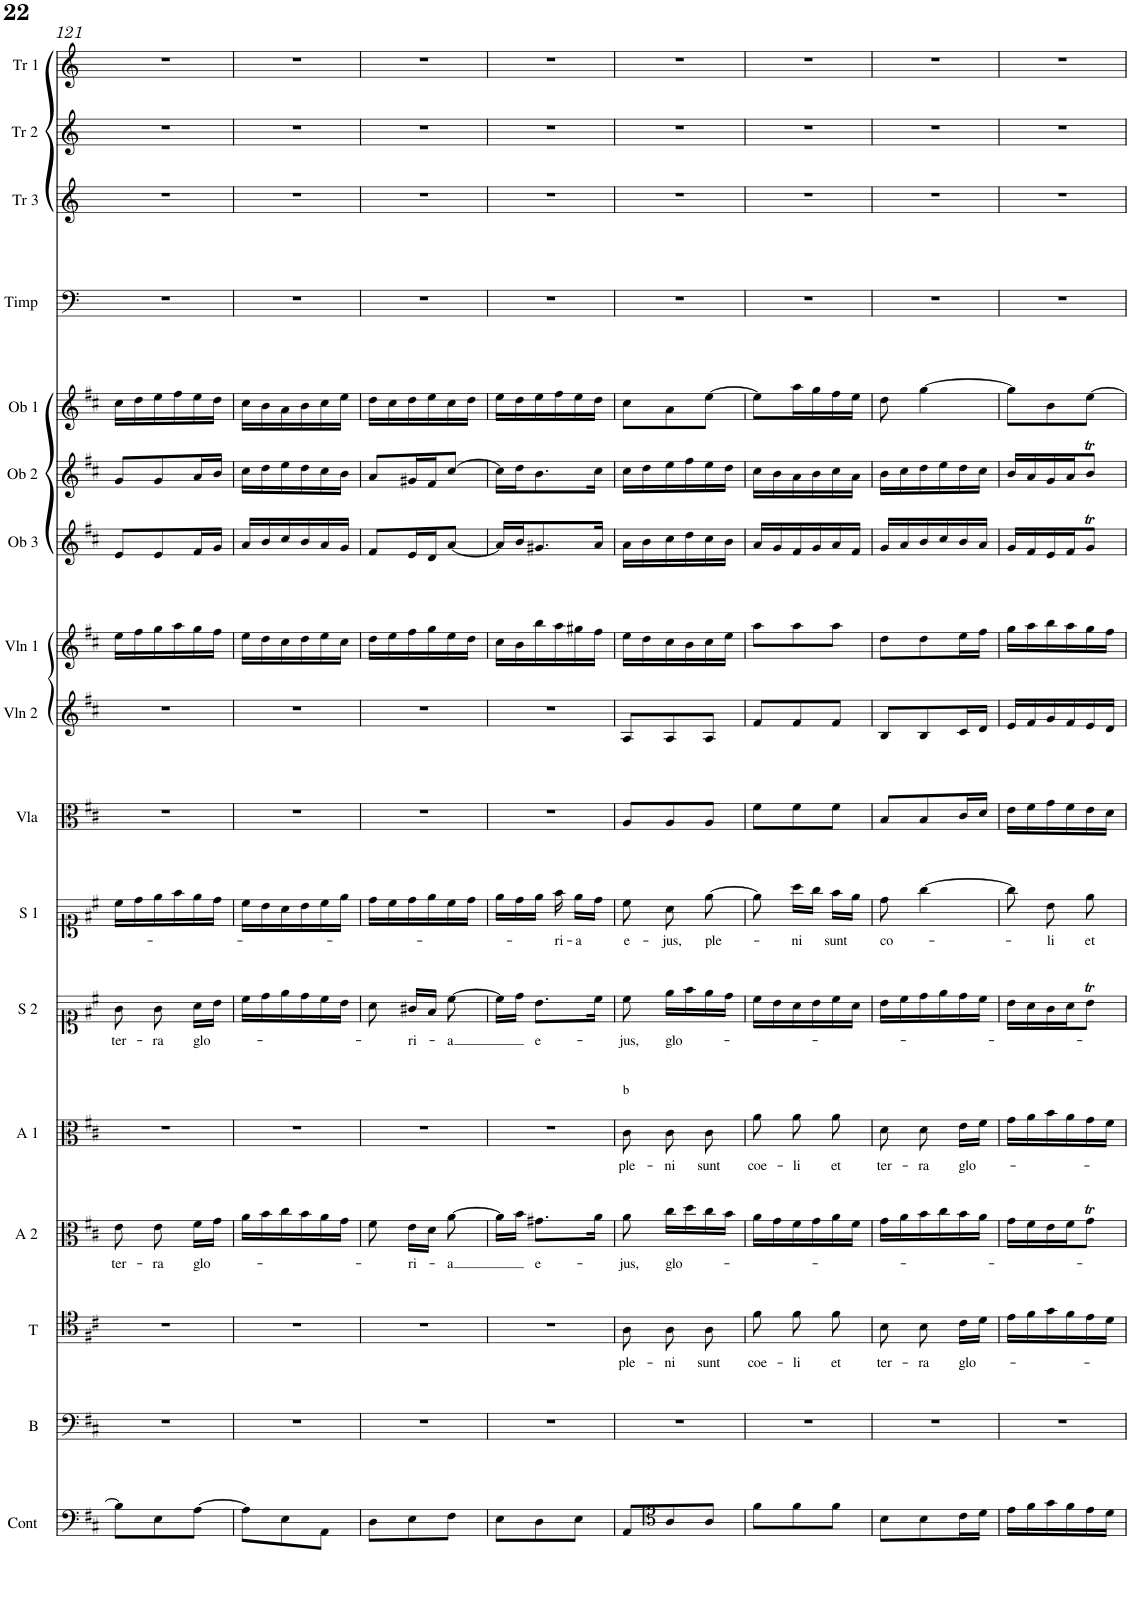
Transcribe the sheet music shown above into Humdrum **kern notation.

**kern	**kern	**kern	**text	**kern	**text	**kern	**text	**kern	**text	**kern	**text	**kern	**kern	**kern	**kern	**kern	**kern	**kern	**kern	**kern	**kern
*part17	*part16	*part15	*part15	*part14	*part14	*part13	*part13	*part12	*part12	*part11	*part11	*part10	*part9	*part8	*part7	*part6	*part5	*part4	*part3	*part2	*part1
*staff17	*staff16	*staff15	*staff15	*staff14	*staff14	*staff13	*staff13	*staff12	*staff12	*staff11	*staff11	*staff10	*staff9	*staff8	*staff7	*staff6	*staff5	*staff4	*staff3	*staff2	*staff1
*I"Continuo	*I"Bass	*I"Tenor	*	*I"Alto 2	*	*I"Alto 1	*	*I"Soprano 2	*	*I"Soprano 1	*	*I"Viola	*I"Violin 2	*I"Violin 1	*I"Oboe 3	*I"Oboe 2	*I"Oboe 1	*I"Timpani	*I"Tromba 3	*I"Tromba 2	*I"Tromba 1
*I'Cont	*I'B	*I'T	*	*I'A 2	*	*I'A 1	*	*I'S 2	*	*I'S 1	*	*I'Vla	*I'Vln 2	*I'Vln 1	*I'Ob 3	*I'Ob 2	*I'Ob 1	*I'Timp	*I'Tr 3	*I'Tr 2	*I'Tr 1
!!LO:PB:g=z
*clefF4	*clefF4	*clefC4	*	*clefC3	*	*clefC3	*	*clefC1	*	*clefC1	*	*clefC3	*clefG2	*clefG2	*clefG2	*clefG2	*clefG2	*clefF4	*clefG2	*clefG2	*clefG2
*	*	*	*	*	*	*	*	*	*	*	*	*	*	*	*	*	*	*Trd-1c-2	*Trd-1c-2	*Trd-1c-2	*Trd-1c-2
*k[f#c#]	*k[f#c#]	*k[f#c#]	*	*k[f#c#]	*	*k[f#c#]	*	*k[f#c#]	*	*k[f#c#]	*	*k[f#c#]	*k[f#c#]	*k[f#c#]	*k[f#c#]	*k[f#c#]	*k[f#c#]	*k[]	*k[]	*k[]	*k[]
*M3/8	*M3/8	*M3/8	*	*M3/8	*	*M3/8	*	*M3/8	*	*M3/8	*	*M3/8	*M3/8	*M3/8	*M3/8	*M3/8	*M3/8	*M3/8	*M3/8	*M3/8	*M3/8
=121	=121	=121	=121	=121	=121	=121	=121	=121	=121	=121	=121	=121	=121	=121	=121	=121	=121	=121	=121	=121	=121
!	!	!	!	!	!LO:LY:b	!	!	!	!LO:LY:b	!	!	!	!	!	!	!	!	!	!	!	!
8B\L]	4.r	4.r	.	8e\	ter-	4.r	.	8g\	ter-	16cc#\LL	.	4.r	4.r	16ee\LL	8e/L	8g/L	16cc#\LL	4.r	4.r	4.r	4.r
.	.	.	.	.	.	.	.	.	.	16dd\	.	.	.	16ff#\	.	.	16dd\	.	.	.	.
!	!	!	!	!	!LO:LY:b	!	!	!	!LO:LY:b	!	!	!	!	!	!	!	!	!	!	!	!
8E\	.	.	.	8e\	-ra	.	.	8g\	-ra	16ee\	.	.	.	16gg\	8e/	8g/	16ee\	.	.	.	.
.	.	.	.	.	.	.	.	.	.	16ff#\	.	.	.	16aa\	.	.	16ff#\	.	.	.	.
!	!	!	!	!	!LO:LY:b	!	!	!	!LO:LY:b	!	!	!	!	!	!	!	!	!	!	!	!
[8A\J	.	.	.	16f#\LL	glo-	.	.	16a\LL	glo-	16ee\	.	.	.	16gg\	16f#/L	16a/L	16ee\	.	.	.	.
.	.	.	.	16g\JJ	.	.	.	16b\JJ	.	16dd\JJ	.	.	.	16ff#\JJ	16g/JJ	16b/JJ	16dd\JJ	.	.	.	.
=122	=122	=122	=122	=122	=122	=122	=122	=122	=122	=122	=122	=122	=122	=122	=122	=122	=122	=122	=122	=122	=122
8A\L]	4.r	4.r	.	16a\LL	.	4.r	.	16cc#\LL	.	16cc#\LL	.	4.r	4.r	16ee\LL	16a/LL	16cc#\LL	16cc#\LL	4.r	4.r	4.r	4.r
.	.	.	.	16b\	.	.	.	16dd\	.	16b\	.	.	.	16dd\	16b/	16dd\	16b\	.	.	.	.
8E\	.	.	.	16cc#\	.	.	.	16ee\	.	16a\	.	.	.	16cc#\	16cc#/	16ee\	16a\	.	.	.	.
.	.	.	.	16b\	.	.	.	16dd\	.	16b\	.	.	.	16dd\	16b/	16dd\	16b\	.	.	.	.
8AA\J	.	.	.	16a\	.	.	.	16cc#\	.	16cc#\	.	.	.	16ee\	16a/	16cc#\	16cc#\	.	.	.	.
.	.	.	.	16g\JJ	.	.	.	16b\JJ	.	16ee\JJ	.	.	.	16cc#\JJ	16g/JJ	16b\JJ	16ee\JJ	.	.	.	.
=123	=123	=123	=123	=123	=123	=123	=123	=123	=123	=123	=123	=123	=123	=123	=123	=123	=123	=123	=123	=123	=123
8D\L	4.r	4.r	.	8f#\	.	4.r	.	8a\	.	16dd\LL	.	4.r	4.r	16dd\LL	8f#/L	8a/L	16dd\LL	4.r	4.r	4.r	4.r
.	.	.	.	.	.	.	.	.	.	16cc#\	.	.	.	16ee\	.	.	16cc#\	.	.	.	.
!	!	!	!	!	!LO:LY:b	!	!	!	!LO:LY:b	!	!	!	!	!	!	!	!	!	!	!	!
8E\	.	.	.	16e\LL	-ri-	.	.	16g#X/LL	-ri-	16dd\	.	.	.	16ff#\	16e/L	16g#X/L	16dd\	.	.	.	.
.	.	.	.	16d\JJ	.	.	.	16f#/JJ	.	16ee\	.	.	.	16gg\	16d/J	16f#/J	16ee\	.	.	.	.
!	!	!	!	!	!LO:LY:b	!	!	!	!LO:LY:b	!	!	!	!	!	!	!	!	!	!	!	!
8F#\J	.	.	.	[8a\	-a	.	.	[8cc#\	-a	16cc#\	.	.	.	16ee\	[8a/J	[8cc#/J	16cc#\	.	.	.	.
.	.	.	.	.	.	.	.	.	.	16dd\JJ	.	.	.	16dd\JJ	.	.	16dd\JJ	.	.	.	.
=124	=124	=124	=124	=124	=124	=124	=124	=124	=124	=124	=124	=124	=124	=124	=124	=124	=124	=124	=124	=124	=124
8E\L	4.r	4.r	.	16a\LL]	.	4.r	.	16cc#\LL]	.	16ee\LL	.	4.r	4.r	16cc#\LL	16a/LL]	16cc#\LL]	16ee\LL	4.r	4.r	4.r	4.r
.	.	.	.	16b\JJ	.	.	.	16dd\JJ	.	16dd\	.	.	.	16b\	16b/J	16dd\J	16dd\	.	.	.	.
!	!	!	!	!	!LO:LY:b	!	!	!	!LO:LY:b	!	!	!	!	!	!	!	!	!	!	!	!
8D\	.	.	.	8.g#X\L	e-	.	.	8.b\L	e-	16ee\JJ	.	.	.	16bb\	8.g#X/	8.b\	16ee\	.	.	.	.
!	!	!	!	!	!	!	!	!	!	!	!LO:LY:b	!	!	!	!	!	!	!	!	!	!
.	.	.	.	.	.	.	.	.	.	16ff#\	-ri-	.	.	16aa\	.	.	16ff#\	.	.	.	.
!	!	!	!	!	!	!	!	!	!	!	!LO:LY:b	!	!	!	!	!	!	!	!	!	!
8E\J	.	.	.	.	.	.	.	.	.	16ee\LL	-a	.	.	16gg#X\	.	.	16ee\	.	.	.	.
.	.	.	.	16a\Jk	.	.	.	16cc#\Jk	.	16dd\JJ	.	.	.	16ff#\JJ	16a/Jk	16cc#\Jk	16dd\JJ	.	.	.	.
=125	=125	=125	=125	=125	=125	=125	=125	=125	=125	=125	=125	=125	=125	=125	=125	=125	=125	=125	=125	=125	=125
!	!	!	!	!	!	!LO:TX:a:t=b	!	!	!	!	!	!	!	!	!	!	!	!	!	!	!
!	!	!	!LO:LY:b	!	!LO:LY:b	!	!LO:LY:b	!	!LO:LY:b	!	!LO:LY:b	!	!	!	!	!	!	!	!	!	!
8AA/L	4.r	8A\	ple-	8a\	-jus,	8c#\	ple-	8cc#\	-jus,	8cc#\	e-	8A/L	8A/L	16ee\LL	16a\LL	16cc#\LL	8cc#\L	4.r	4.r	4.r	4.r
.	.	.	.	.	.	.	.	.	.	.	.	.	.	16dd\	16b\	16dd\	.	.	.	.	.
*clefC4	*	*	*	*	*	*	*	*	*	*	*	*	*	*	*	*	*	*	*	*	*
!	!	!	!LO:LY:b	!	!LO:LY:b	!	!LO:LY:b	!	!LO:LY:b	!	!LO:LY:b	!	!	!	!	!	!	!	!	!	!
8A/	.	8A\	-ni	16cc#\LL	glo-	8c#\	-ni	16ee\LL	glo-	8a\	-jus,	8A/	8A/	16cc#\	16cc#\	16ee\	8a\	.	.	.	.
.	.	.	.	16dd\	.	.	.	16ff#\	.	.	.	.	.	16b\	16dd\	16ff#\	.	.	.	.	.
!	!	!	!LO:LY:b	!	!	!	!LO:LY:b	!	!	!	!LO:LY:b	!	!	!	!	!	!	!	!	!	!
8A/J	.	8A\	sunt	16cc#\	.	8c#\	sunt	16ee\	.	[8ee\	ple-	8A/J	8A/J	16cc#\	16cc#\	16ee\	[8ee\J	.	.	.	.
.	.	.	.	16b\JJ	.	.	.	16dd\JJ	.	.	.	.	.	16ee\JJ	16b\JJ	16dd\JJ	.	.	.	.	.
=126	=126	=126	=126	=126	=126	=126	=126	=126	=126	=126	=126	=126	=126	=126	=126	=126	=126	=126	=126	=126	=126
!	!	!	!LO:LY:b	!	!	!	!LO:LY:b	!	!	!	!	!	!	!	!	!	!	!	!	!	!
8f#\L	4.r	8f#\	coe-	16a\LL	.	8a\	coe-	16cc#\LL	.	8ee\]	.	8f#\L	8f#/L	8aa\L	16a/LL	16cc#\LL	8ee\L]	4.r	4.r	4.r	4.r
.	.	.	.	16g\	.	.	.	16b\	.	.	.	.	.	.	16g/	16b\	.	.	.	.	.
!	!	!	!LO:LY:b	!	!	!	!LO:LY:b	!	!	!	!LO:LY:b	!	!	!	!	!	!	!	!	!	!
8f#\	.	8f#\	-li	16f#\	.	8a\	-li	16a\	.	16aa\LL	-ni	8f#\	8f#/	8aa\	16f#/	16a\	16aa\L	.	.	.	.
.	.	.	.	16g\	.	.	.	16b\	.	16gg\JJ	.	.	.	.	16g/	16b\	16gg\	.	.	.	.
!	!	!	!LO:LY:b	!	!	!	!LO:LY:b	!	!	!	!LO:LY:b	!	!	!	!	!	!	!	!	!	!
8f#\J	.	8f#\	et	16a\	.	8a\	et	16cc#\	.	16ff#\LL	sunt	8f#\J	8f#/J	8aa\J	16a/	16cc#\	16ff#\	.	.	.	.
.	.	.	.	16f#\JJ	.	.	.	16a\JJ	.	16ee\JJ	.	.	.	.	16f#/JJ	16a\JJ	16ee\JJ	.	.	.	.
=127	=127	=127	=127	=127	=127	=127	=127	=127	=127	=127	=127	=127	=127	=127	=127	=127	=127	=127	=127	=127	=127
!	!	!	!LO:LY:b	!	!	!	!LO:LY:b	!	!	!	!LO:LY:b	!	!	!	!	!	!	!	!	!	!
8B\L	4.r	8B\	ter-	16g\LL	.	8d\	ter-	16b\LL	.	8dd\	co-	8B/L	8B/L	8dd\L	16g/LL	16b\LL	8dd\	4.r	4.r	4.r	4.r
.	.	.	.	16a\	.	.	.	16cc#\	.	.	.	.	.	.	16a/	16cc#\	.	.	.	.	.
!	!	!	!LO:LY:b	!	!	!	!LO:LY:b	!	!	!	!	!	!	!	!	!	!	!	!	!	!
8B\	.	8B\	-ra	16b\	.	8d\	-ra	16dd\	.	[4gg\	.	8B/	8B/	8dd\	16b/	16dd\	[4gg\	.	.	.	.
.	.	.	.	16cc#\	.	.	.	16ee\	.	.	.	.	.	.	16cc#/	16ee\	.	.	.	.	.
!	!	!	!LO:LY:b	!	!	!	!LO:LY:b	!	!	!	!	!	!	!	!	!	!	!	!	!	!
16c#\L	.	16c#\LL	glo-	16b\	.	16e\LL	glo-	16dd\	.	.	.	16c#/L	16c#/L	16ee\L	16b/	16dd\	.	.	.	.	.
16d\JJ	.	16d\JJ	.	16a\JJ	.	16f#\JJ	.	16cc#\JJ	.	.	.	16d/JJ	16d/JJ	16ff#\JJ	16a/JJ	16cc#\JJ	.	.	.	.	.
=128	=128	=128	=128	=128	=128	=128	=128	=128	=128	=128	=128	=128	=128	=128	=128	=128	=128	=128	=128	=128	=128
16e\LL	4.r	16e\LL	.	16g\LL	.	16g\LL	.	16b\LL	.	8gg\]	.	16e\LL	16e/LL	16gg\LL	16g/LL	16b/LL	8gg\L]	4.r	4.r	4.r	4.r
16f#\	.	16f#\	.	16f#\	.	16a\	.	16a\	.	.	.	16f#\	16f#/	16aa\	16f#/	16a/	.	.	.	.	.
!	!	!	!	!	!	!	!	!	!	!	!LO:LY:b	!	!	!	!	!	!	!	!	!	!
16g\	.	16g\	.	16e\	.	16b\	.	16g\	.	8b\	-li	16g\	16g/	16bb\	16e/	16g/	8b\	.	.	.	.
16f#\	.	16f#\	.	16f#\J	.	16a\	.	16a\J	.	.	.	16f#\	16f#/	16aa\	16f#/J	16a/J	.	.	.	.	.
!	!	!	!	!	!	!	!	!	!	!	!LO:LY:b	!	!	!	!	!	!	!	!	!	!
16e\	.	16e\	.	8gT\J	.	16g\	.	8bT\J	.	8ee\	et	16e\	16e/	16gg\	8gT/J	8bT/J	[8ee\J	.	.	.	.
16d\JJ	.	16d\JJ	.	.	.	16f#\JJ	.	.	.	.	.	16d\JJ	16d/JJ	16ff#\JJ	.	.	.	.	.	.	.
=	=	=	=	=	=	=	=	=	=	=	=	=	=	=	=	=	=	=	=	=	=
*-	*-	*-	*-	*-	*-	*-	*-	*-	*-	*-	*-	*-	*-	*-	*-	*-	*-	*-	*-	*-	*-
